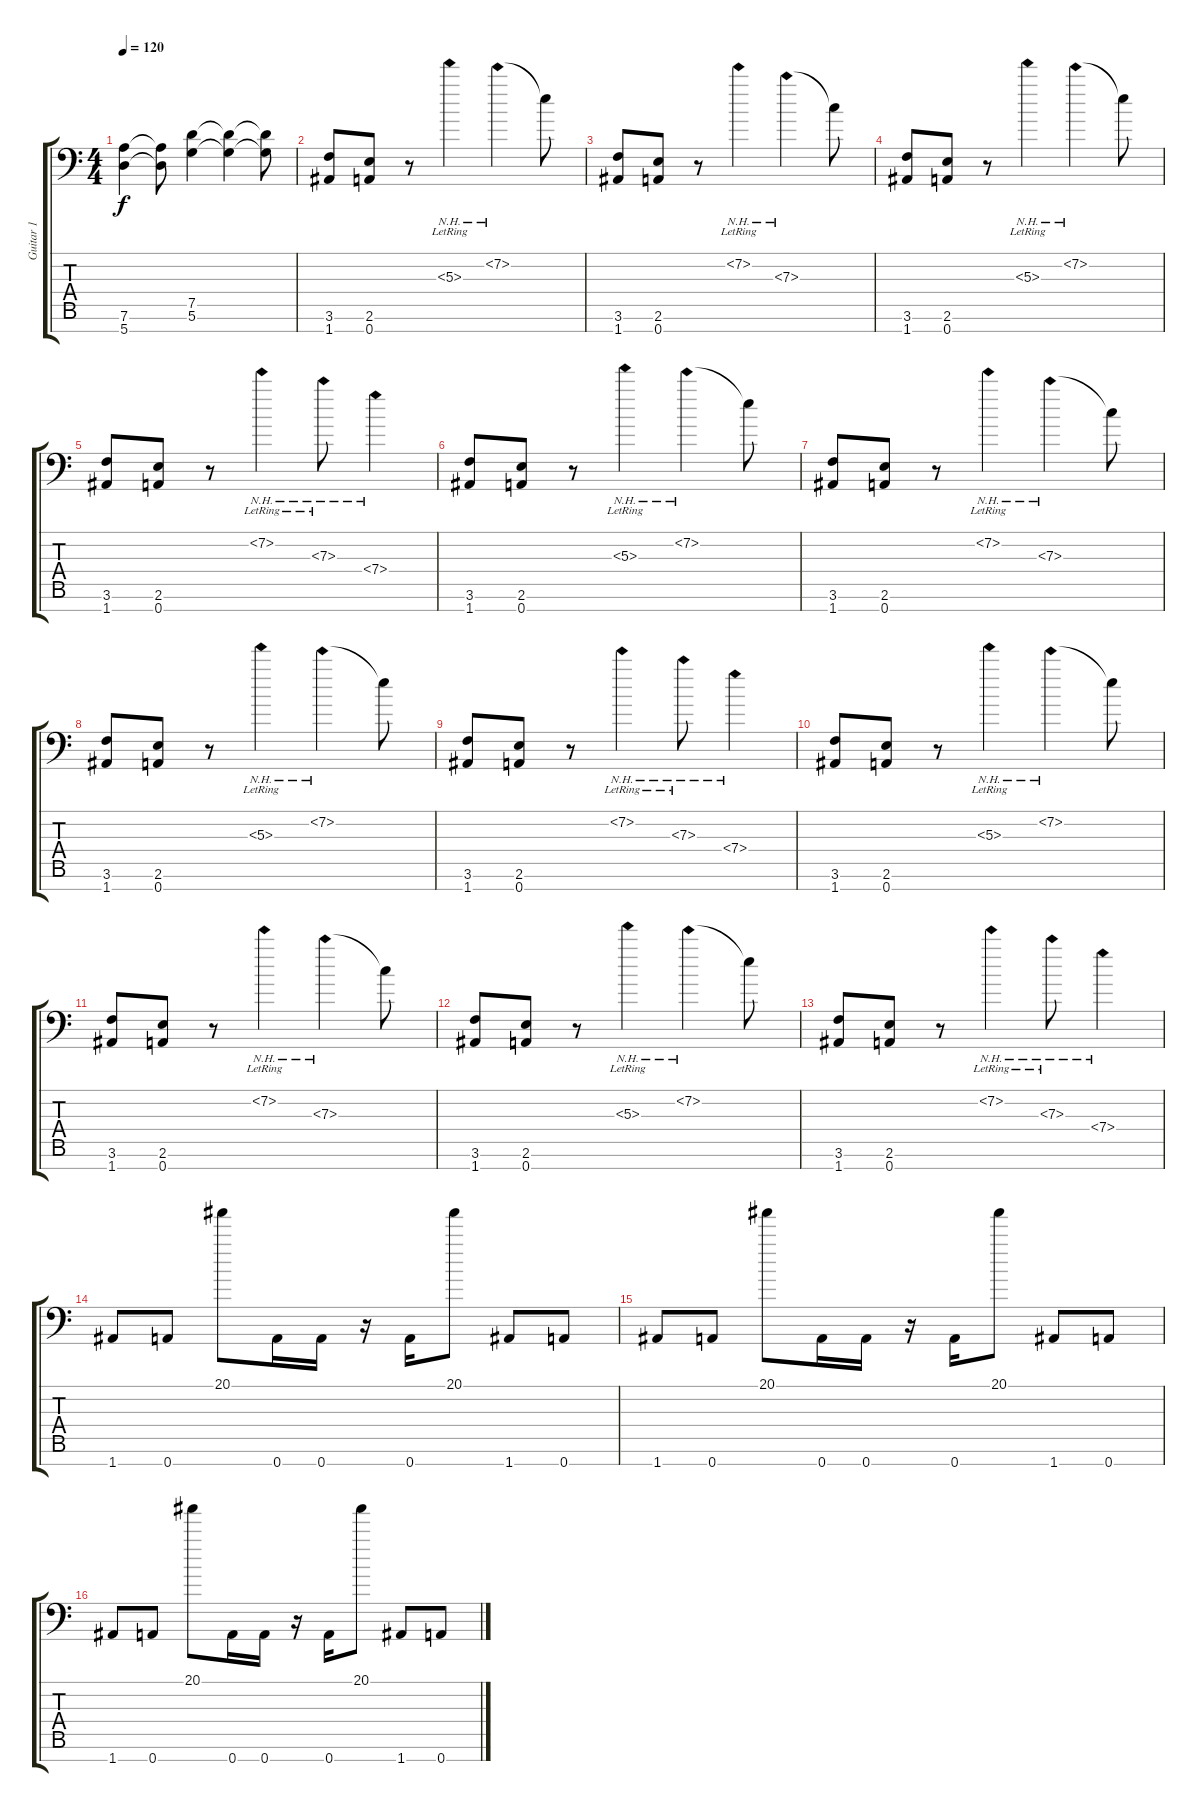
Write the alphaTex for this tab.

\track ("Guitar 1" "Guitar 1") {instrument distortionguitar}
\staff {score tabs}
\tuning (D4 A3 F3 C3 G2 D2 A1) {hide}
\ts (4 4)
\tempo 120
\clef f4
\ks c
(7.6 5.7).4{dy f} (7.6{t} 5.7{t}).8 (7.5 5.6).4 (7.5{t} 5.6{t}).4 (7.5{t} 5.6{t}).8 |
(3.6 1.7).8 (2.6 0.7).8 r.8 5.3{nh lr}.4 7.2{nh}.4 7.2{t}.8 |
(3.6 1.7).8 (2.6 0.7).8 r.8 7.2{nh lr}.4 7.3{nh}.4 7.3{t}.8 |
(3.6 1.7).8 (2.6 0.7).8 r.8 5.3{nh lr}.4 7.2{nh}.4 7.2{t}.8 |
(3.6 1.7).8 (2.6 0.7).8 r.8 7.2{nh lr}.4 7.3{nh lr}.8 7.4{nh}.4 |
(3.6 1.7).8 (2.6 0.7).8 r.8 5.3{nh lr}.4 7.2{nh}.4 7.2{t}.8 |
(3.6 1.7).8 (2.6 0.7).8 r.8 7.2{nh lr}.4 7.3{nh}.4 7.3{t}.8 |
(3.6 1.7).8 (2.6 0.7).8 r.8 5.3{nh lr}.4 7.2{nh}.4 7.2{t}.8 |
(3.6 1.7).8 (2.6 0.7).8 r.8 7.2{nh lr}.4 7.3{nh lr}.8 7.4{nh}.4 |
(3.6 1.7).8 (2.6 0.7).8 r.8 5.3{nh lr}.4 7.2{nh}.4 7.2{t}.8 |
(3.6 1.7).8 (2.6 0.7).8 r.8 7.2{nh lr}.4 7.3{nh}.4 7.3{t}.8 |
(3.6 1.7).8 (2.6 0.7).8 r.8 5.3{nh lr}.4 7.2{nh}.4 7.2{t}.8 |
(3.6 1.7).8 (2.6 0.7).8 r.8 7.2{nh lr}.4 7.3{nh lr}.8 7.4{nh}.4 |
1.7.8 0.7.8 20.1.8 0.7.16 0.7.16 r.16 0.7.16 20.1.8 1.7.8 0.7.8 |
1.7.8 0.7.8 20.1.8 0.7.16 0.7.16 r.16 0.7.16 20.1.8 1.7.8 0.7.8 |
1.7.8 0.7.8 20.1.8 0.7.16 0.7.16 r.16 0.7.16 20.1.8 1.7.8 0.7.8
